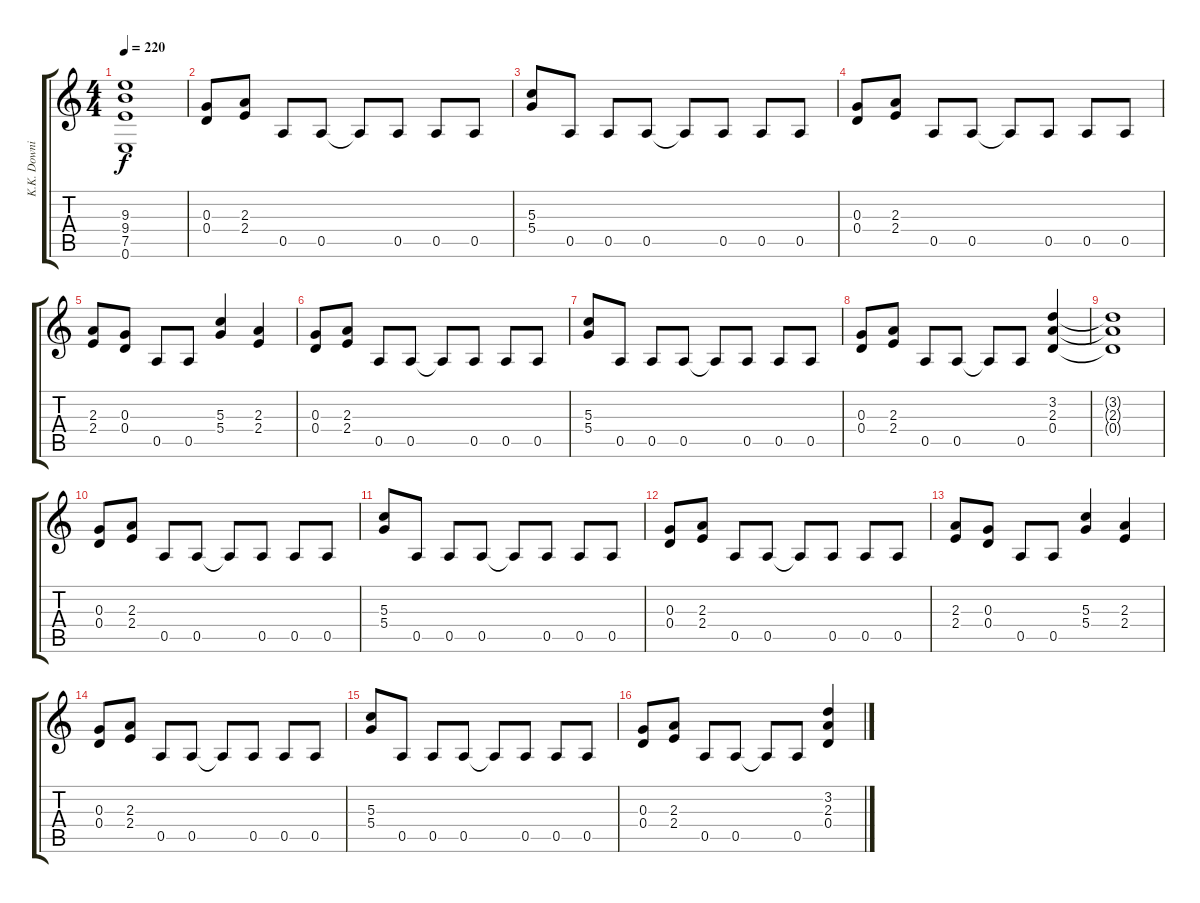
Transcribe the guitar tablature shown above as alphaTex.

\track ("K.K. Downing" "K.K. Downi") {instrument distortionguitar}
\staff {score tabs}
\tuning (E4 B3 G3 D3 A2 E2) {hide}
\ts (4 4)
\tempo 220
\clef g2
\ks c
(9.3{t} 9.4{t} 7.5{t} 0.6{t}).1{dy f} |
(0.3 0.4).8 (2.3 2.4).8 0.5.8 0.5.8 0.5{t}.8 0.5.8 0.5.8 0.5.8 |
(5.3 5.4).8 0.5.8 0.5.8 0.5.8 0.5{t}.8 0.5.8 0.5.8 0.5.8 |
(0.3 0.4).8 (2.3 2.4).8 0.5.8 0.5.8 0.5{t}.8 0.5.8 0.5.8 0.5.8 |
(2.3 2.4).8 (0.3 0.4).8 0.5.8 0.5.8 (5.3 5.4).4 (2.3 2.4).4 |
(0.3 0.4).8 (2.3 2.4).8 0.5.8 0.5.8 0.5{t}.8 0.5.8 0.5.8 0.5.8 |
(5.3 5.4).8 0.5.8 0.5.8 0.5.8 0.5{t}.8 0.5.8 0.5.8 0.5.8 |
(0.3 0.4).8 (2.3 2.4).8 0.5.8 0.5.8 0.5{t}.8 0.5.8 (3.2 2.3 0.4).4 |
(3.2{t} 2.3{t} 0.4{t}).1 |
(0.3 0.4).8 (2.3 2.4).8 0.5.8 0.5.8 0.5{t}.8 0.5.8 0.5.8 0.5.8 |
(5.3 5.4).8 0.5.8 0.5.8 0.5.8 0.5{t}.8 0.5.8 0.5.8 0.5.8 |
(0.3 0.4).8 (2.3 2.4).8 0.5.8 0.5.8 0.5{t}.8 0.5.8 0.5.8 0.5.8 |
(2.3 2.4).8 (0.3 0.4).8 0.5.8 0.5.8 (5.3 5.4).4 (2.3 2.4).4 |
(0.3 0.4).8 (2.3 2.4).8 0.5.8 0.5.8 0.5{t}.8 0.5.8 0.5.8 0.5.8 |
(5.3 5.4).8 0.5.8 0.5.8 0.5.8 0.5{t}.8 0.5.8 0.5.8 0.5.8 |
(0.3 0.4).8 (2.3 2.4).8 0.5.8 0.5.8 0.5{t}.8 0.5.8 (3.2 2.3 0.4).4
